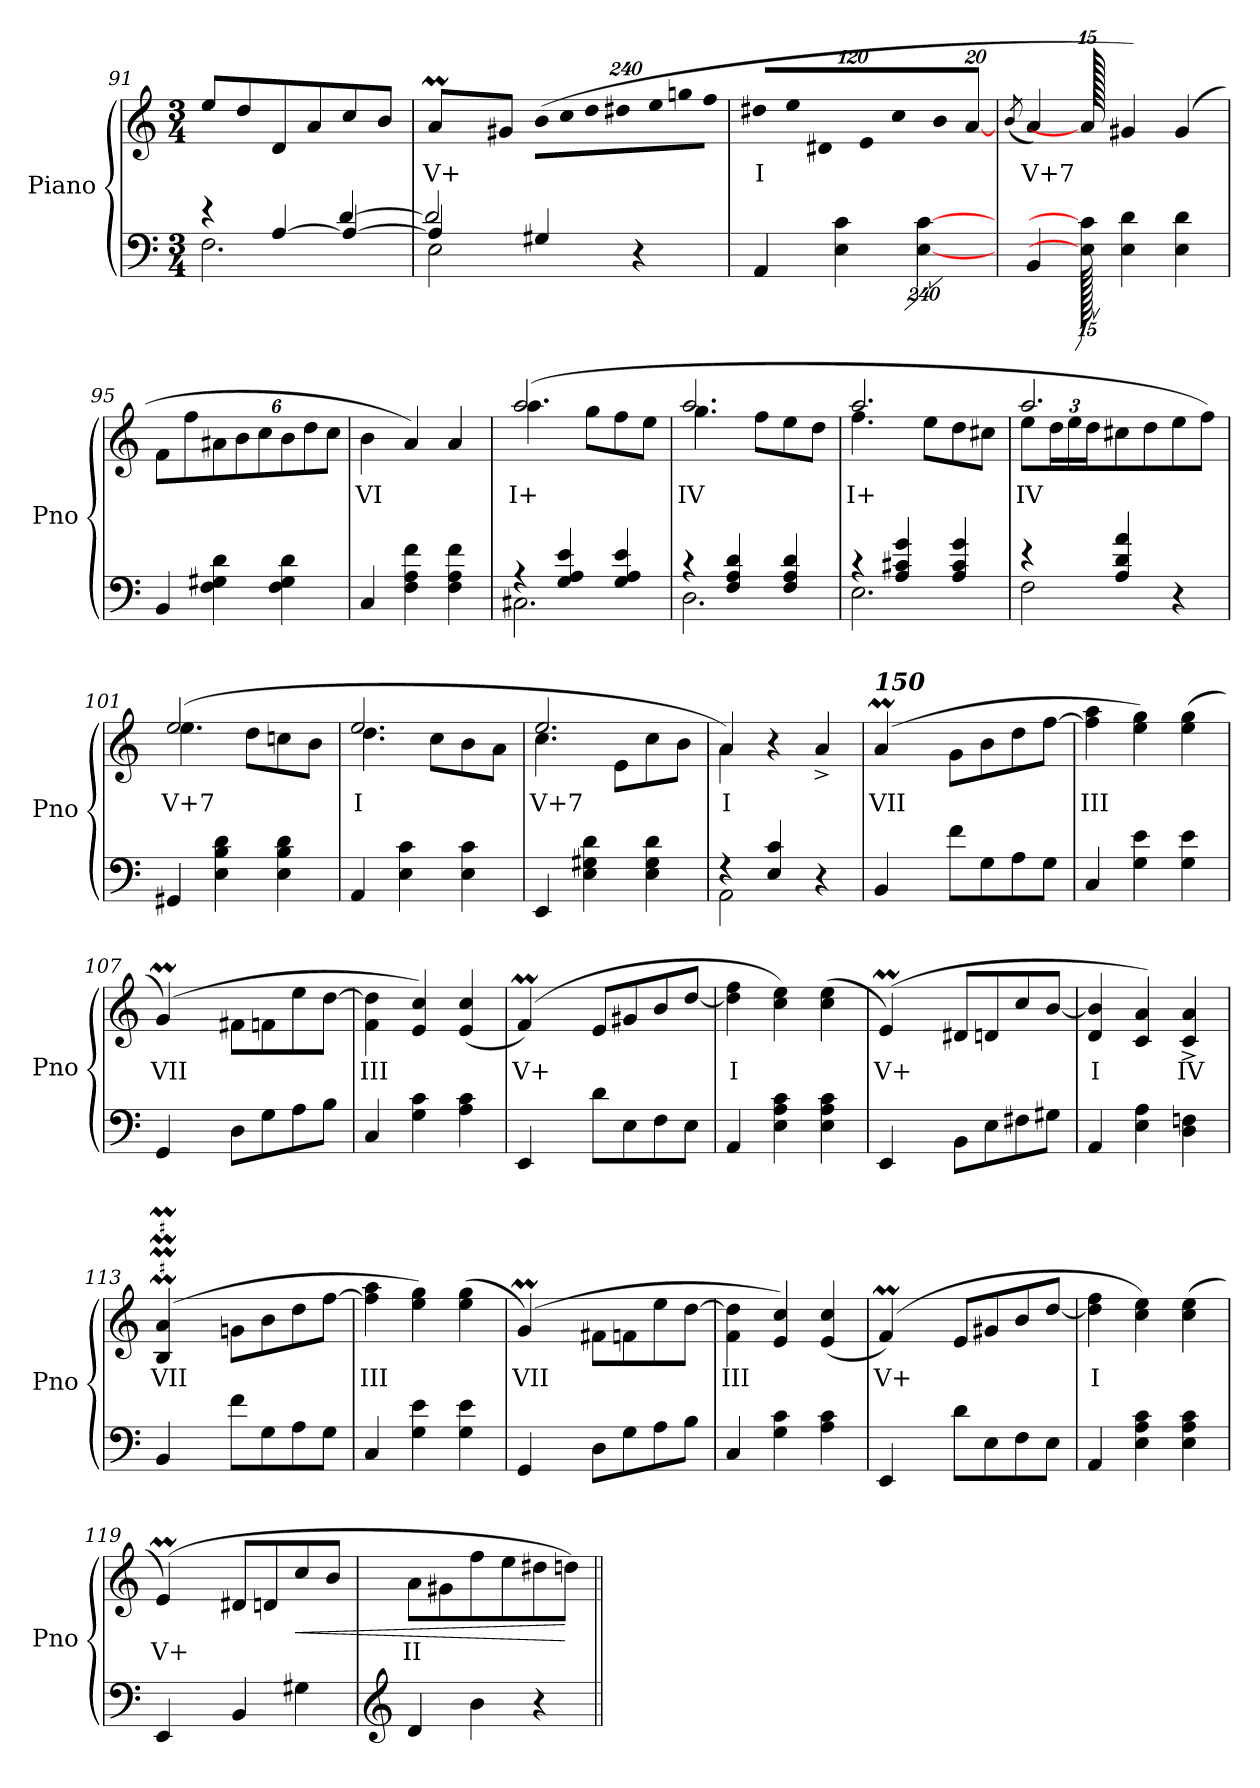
**kern	**kern	**text	**dynam
*part1	*part1	*part1	*part1
*staff2	*staff1	*staff1	*staff1/2
*I"Piano	*	*	*
*I'Pno	*	*	*
*clefF4	*clefG2	*	*
*k[]	*k[]	*	*
*M3/4	*M3/4	*	*
=91	=91	=91	=91
*^	*	*	*
*	*^	*	*	*
4r	2.F\	2ryy	8ee/L	.	.
.	.	.	8dd/	.	.
[4A/	.	.	8d/	.	.
.	.	.	8a/	.	.
4A/_	.	[4d/	8cc/	.	.
.	.	.	8b/J	.	.
=92	=92	=92	=92	=92	=92
!	!	!	!	!LO:LY:b	!
*	*	*	*^	*	*
4A/]	2E\	2d/]	8aM/L	24ryy	V+	.
.	.	.	.	24byy	.	.
.	.	.	.	24ayy	.	.
.	.	.	8g#X/J	1920ryy	.	.
.	.	.	.	1920%1199ryy	.	.
*	*	*	*Xbrackettup	*	*	*
!	!	!	!LO:N:vis=8	!	!	!
4G#X/	.	.	(>1920%137b\L	.	.	.
!	!	!	!LO:N:vis=8	!	!	!
.	.	.	1920%137cc\	.	.	.
!	!	!	!LO:N:vis=8	!	!	!
.	.	.	1920%137dd\	.	.	.
!	!	!	!LO:N:vis=8	!	!	!
.	.	.	1920%137dd#X\	.	.	.
4r	4ryy	4ryy	.	.	.	.
!	!	!	!LO:N:vis=8	!	!	!
.	.	.	1920%137ee\	.	.	.
!	!	!	!LO:N:vis=8	!	!	!
.	.	.	1920%137ggn\	.	.	.
!	!	!	!LO:N:vis=8	!	!	!
.	.	.	1920%137ff\J	.	.	.
.	.	.	1920ryy	.	.	.
*v	*v	*v	*	*	*	*
*	*v	*v	*	*
=93	=93	=93	=93
!	!LO:N:vis=8	!LO:LY:b	!
960ryy	960%103dd#X/L	I	.
4AA/	.	.	.
!	!LO:N:vis=8	!	!
.	960%103ee/	.	.
!	!LO:N:vis=8	!	!
.	960%103d#X/	.	.
4E\ 4c\	.	.	.
!	!LO:N:vis=8	!	!
.	960%103e/	.	.
!	!LO:N:vis=8	!	!
.	960%103cc/	.	.
[960%239E\ [960%239c\	.	.	.
!	!LO:N:vis=8	!	!
.	960%103b/	.	.
.	[160%17a/J	.	.
!!LO:PB:g=z
=94	=94	=94	=94
.	(<8qb/	.	.
!	!	!LO:LY:b	!
4BB/	4a/)	V+7	.
960E\] 960c\]	960a/]	.	.
4E\ 4d\	4g#X/)	.	.
4E\ 4d\	(>4g#/	.	.
=95	=95	=95	=95
4BB/	8f\L	.	.
.	8ff\	.	.
4F\ 4G#X\ 4d\	12a#X\	.	.
.	12b\	.	.
.	12cc\	.	.
4F\ 4G#\ 4d\	12b\	.	.
.	12dd\	.	.
.	12cc\J	.	.
=96	=96	=96	=96
!	!	!LO:LY:b	!
4C/	4b\	VI	.
4F\ 4A\ 4f\	4a/)	.	.
4F\ 4A\ 4f\	4a/	.	.
=97	=97	=97	=97
*^	*^	*	*
!	!	!	!	!LO:LY:b	!
4r	2.C#X\	(>2.aa/	4.aa\	I+	.
4G/ 4A/ 4e/	.	.	.	.	.
.	.	.	8gg\L	.	.
4G/ 4A/ 4e/	.	.	8ff\	.	.
.	.	.	8ee\J	.	.
=98	=98	=98	=98	=98	=98
!	!	!	!	!LO:LY:b	!
4r	2.D\	2.aa/	4.gg\	IV	.
4F/ 4A/ 4d/	.	.	.	.	.
.	.	.	8ff\L	.	.
4F/ 4A/ 4d/	.	.	8ee\	.	.
.	.	.	8dd\J	.	.
=99	=99	=99	=99	=99	=99
!	!	!	!	!LO:LY:b	!
4r	2.E\	2.aa/	4.ff\	I+	.
4A/ 4c#X/ 4g/	.	.	.	.	.
.	.	.	8ee\L	.	.
4A/ 4c#/ 4g/	.	.	8dd\	.	.
.	.	.	8cc#X\J	.	.
!!LO:LB:g=z	!!
=100	=100	=100	=100	=100	=100
!	!	!	!	!LO:LY:b	!
4r	2F\	2.aa/	8ee\L	IV	.
.	.	.	24dd\L	.	.
.	.	.	24ee\	.	.
.	.	.	24dd\J	.	.
4A/ 4d/ 4a/	.	.	8cc#X\	.	.
.	.	.	8dd\	.	.
4r	4ryy	.	8ee\	.	.
.	.	.	8ff\J)	.	.
*v	*v	*	*	*	*
=101	=101	=101	=101	=101
!	!	!	!LO:LY:b	!
4GG#X/	(>2.ee/	4.ee\	V+7	.
4E\ 4B\ 4d\	.	.	.	.
.	.	8dd\L	.	.
4E\ 4B\ 4d\	.	8ccn\	.	.
.	.	8b\J	.	.
=102	=102	=102	=102	=102
!	!	!	!LO:LY:b	!
4AA/	2.ee/	4.dd\	I	.
4E\ 4c\	.	.	.	.
.	.	8cc\L	.	.
4E\ 4c\	.	8b\	.	.
.	.	8a\J	.	.
=103	=103	=103	=103	=103
!	!	!	!LO:LY:b	!
4EE/	2.ee/	4.cc\	V+7	.
4E\ 4G#X\ 4d\	.	.	.	.
.	.	8e\L	.	.
4E\ 4G#\ 4d\	.	8cc\	.	.
.	.	8b\J	.	.
=104	=104	=104	=104	=104
*^	*	*	*	*
!	!	!	!	!LO:LY:b	!
4r	2AA\	4a/)	4a\	I	.
4E/ 4c/	.	4r	2ryy	.	.
4r	4ryy	4a^/	.	.	.
=105	=105	=105	=105	=105	=105
!	!	!	!	!LO:LY:b	!
*v	*v	*	*	*	*
*	*	*brackettup	*	*
*^	*	*	*	*
!	!	!LO:TX:a:Bi:t=150	!	!	!
*v	*v	*	*	*	*
4BB/	(>4aM/	24ryy	VII	.
.	.	24byy	.	.
.	.	6ayy	.	.
8f\L	8g\L	2ryy	.	.
8G\	8b\	.	.	.
8A\	8dd\	.	.	.
8G\J	[8ff\J	.	.	.
*	*v	*v	*	*
=106	=106	=106	=106
!	!	!LO:LY:b	!
4C/	4ff\] 4aa\	III	.
4G\ 4e\	4ee\ 4gg\)	.	.
4G\ 4e\	(>4ee\ 4gg\	.	.
!!LO:LB:g=z
=107	=107	=107	=107
!	!	!LO:LY:b	!
*	*^	*	*
4GG/	(>4gM/)	24ryy	VII	.
.	.	24ayy	.	.
.	.	6gyy	.	.
8D\L	8f#X\L	2ryy	.	.
8G\	8fn\	.	.	.
8A\	8ee\	.	.	.
8B\J	[8dd\J	.	.	.
*	*v	*v	*	*
=108	=108	=108	=108
!	!	!LO:LY:b	!
4C/	4f\ 4dd\]	III	.
4G\ 4c\	4e/ 4cc/)	.	.
4A\ 4c\	(>4e/ 4cc/	.	.
=109	=109	=109	=109
!	!	!LO:LY:b	!
*	*^	*	*
4EE/	(>4fM/)	24ryy	V+	.
.	.	24gyy	.	.
.	.	6fyy	.	.
8d\L	8e/L	2ryy	.	.
8E\	8g#X/	.	.	.
8F\	8b/	.	.	.
8E\J	[8dd/J	.	.	.
*	*v	*v	*	*
=110	=110	=110	=110
!	!	!LO:LY:b	!
4AA/	4dd\] 4ff\	I	.
4E\ 4A\ 4c\	4cc\ 4ee\)	.	.
4E\ 4A\ 4c\	(>4cc\ 4ee\	.	.
=111	=111	=111	=111
!	!	!LO:LY:b	!
*	*^	*	*
4EE/	(>4em/)	24ryy	V+	.
.	.	24fyy	.	.
.	.	6eyy	.	.
8BB\L	8d#X/L	2ryy	.	.
8E\	8dn/	.	.	.
8F#X\	8cc/	.	.	.
8G#X\J	[8b/J	.	.	.
*	*v	*v	*	*
=112	=112	=112	=112
!	!	!LO:LY:b	!
4AA/	4d/ 4b/]	I	.
4E\ 4A\	4c/ 4a/)	.	.
!	!	!LO:LY:b	!
4D\ 4Fn\	4c/^ 4a/^	IV	.
=113	=113	=113	=113
!	!	!LO:LY:b	!
*	*^	*	*
4BB/	(>4B/M 4a/M	24ryy	VII	.
.	.	24byy	.	.
.	.	6ayy	.	.
8f\L	8gn\L	2ryy	.	.
8G\	8b\	.	.	.
8A\	8dd\	.	.	.
8G\J	[8ff\J	.	.	.
*	*v	*v	*	*
!!LO:LB:g=z
=114	=114	=114	=114
!	!	!LO:LY:b	!
4C/	4ff\] 4aa\	III	.
4G\ 4e\	4ee\ 4gg\)	.	.
4G\ 4e\	(>4ee\ 4gg\	.	.
=115	=115	=115	=115
!	!	!LO:LY:b	!
*	*^	*	*
4GG/	(>4gM/)	24ryy	VII	.
.	.	24ayy	.	.
.	.	6gyy	.	.
8D\L	8f#X\L	2ryy	.	.
8G\	8fn\	.	.	.
8A\	8ee\	.	.	.
8B\J	[8dd\J	.	.	.
*	*v	*v	*	*
=116	=116	=116	=116
!	!	!LO:LY:b	!
4C/	4f\ 4dd\]	III	.
4G\ 4c\	4e/ 4cc/)	.	.
4A\ 4c\	(>4e/ 4cc/	.	.
=117	=117	=117	=117
!	!	!LO:LY:b	!
*	*^	*	*
4EE/	(>4fM/)	24ryy	V+	.
.	.	24gyy	.	.
.	.	6fyy	.	.
8d\L	8e/L	2ryy	.	.
8E\	8g#X/	.	.	.
8F\	8b/	.	.	.
8E\J	[8dd/J	.	.	.
*	*v	*v	*	*
=118	=118	=118	=118
!	!	!LO:LY:b	!
4AA/	4dd\] 4ff\	I	.
4E\ 4A\ 4c\	4cc\ 4ee\)	.	.
4E\ 4A\ 4c\	(>4cc\ 4ee\	.	.
=119	=119	=119	=119
!	!	!LO:LY:b	!
*	*^	*	*
4EE/	(>4em/)	24ryy	V+	.
.	.	24fyy	.	.
.	.	6eyy	.	.
4BB/	8d#X/L	2ryy	.	.
.	8dn/	.	.	.
!	!	!	!	!LO:HP:b
4G#X\	8cc/	.	.	<
.	8b/J	.	.	.
*	*v	*v	*	*
=120	=120	=120	=120
*clefG2	*	*	*
!	!	!LO:LY:b	!
4d/	8a\L	II	.
.	8g#X\	.	.
4b\	8ff\	.	.
.	8ee\	.	.
4r	8dd#X\	.	.
.	8ddn\J)	.	[
=||	=||	=||	=||
*-	*-	*-	*-
